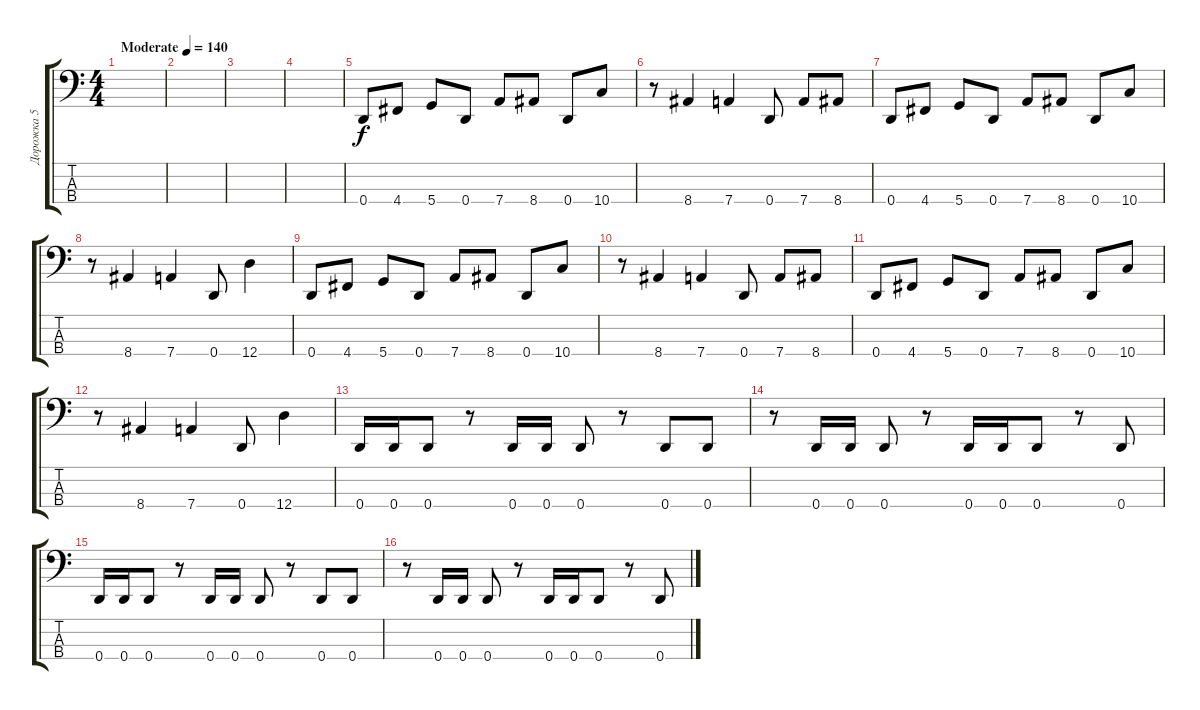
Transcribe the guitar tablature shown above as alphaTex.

\track ("Дорожка 5" "Дорожка 5") {instrument electricbassfinger}
\staff {score tabs}
\tuning (G2 D2 A1 D1) {hide}
\ts (4 4)
\tempo (140 "Moderate")
\clef f4
\ks c
|
|
|
|
0.4.8 4.4.8 5.4.8 0.4.8 7.4.8 8.4.8 0.4.8 10.4.8 |
r.8 8.4.4 7.4.4 0.4.8 7.4.8 8.4.8 |
0.4.8 4.4.8 5.4.8 0.4.8 7.4.8 8.4.8 0.4.8 10.4.8 |
r.8 8.4.4 7.4.4 0.4.8 12.4.4 |
0.4.8 4.4.8 5.4.8 0.4.8 7.4.8 8.4.8 0.4.8 10.4.8 |
r.8 8.4.4 7.4.4 0.4.8 7.4.8 8.4.8 |
0.4.8 4.4.8 5.4.8 0.4.8 7.4.8 8.4.8 0.4.8 10.4.8 |
r.8 8.4.4 7.4.4 0.4.8 12.4.4 |
0.4.16 0.4.16 0.4.8 r.8 0.4.16 0.4.16 0.4.8 r.8 0.4.8 0.4.8 |
r.8 0.4.16 0.4.16 0.4.8 r.8 0.4.16 0.4.16 0.4.8 r.8 0.4.8 |
0.4.16 0.4.16 0.4.8 r.8 0.4.16 0.4.16 0.4.8 r.8 0.4.8 0.4.8 |
r.8 0.4.16 0.4.16 0.4.8 r.8 0.4.16 0.4.16 0.4.8 r.8 0.4.8
